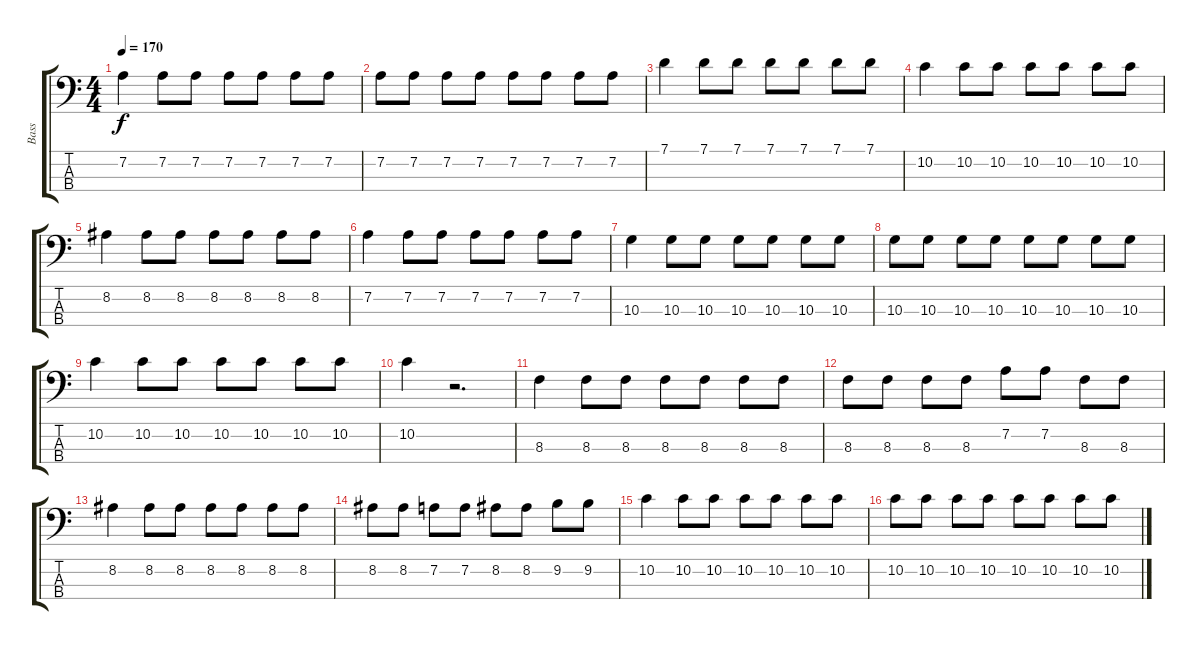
\track ("Bass" "Bass") {instrument electricbassfinger}
\staff {score tabs}
\tuning (G2 D2 A1 E1) {hide}
\ts (4 4)
\tempo 170
\clef f4
\ks c
7.2.4{dy f} 7.2.8 7.2.8 7.2.8 7.2.8 7.2.8 7.2.8 |
7.2.8 7.2.8 7.2.8 7.2.8 7.2.8 7.2.8 7.2.8 7.2.8 |
7.1.4 7.1.8 7.1.8 7.1.8 7.1.8 7.1.8 7.1.8 |
10.2.4 10.2.8 10.2.8 10.2.8 10.2.8 10.2.8 10.2.8 |
8.2.4 8.2.8 8.2.8 8.2.8 8.2.8 8.2.8 8.2.8 |
7.2.4 7.2.8 7.2.8 7.2.8 7.2.8 7.2.8 7.2.8 |
10.3.4 10.3.8 10.3.8 10.3.8 10.3.8 10.3.8 10.3.8 |
10.3.8 10.3.8 10.3.8 10.3.8 10.3.8 10.3.8 10.3.8 10.3.8 |
10.2.4 10.2.8 10.2.8 10.2.8 10.2.8 10.2.8 10.2.8 |
10.2.4 r.2{d} |
8.3.4 8.3.8 8.3.8 8.3.8 8.3.8 8.3.8 8.3.8 |
8.3.8 8.3.8 8.3.8 8.3.8 7.2.8 7.2.8 8.3.8 8.3.8 |
8.2.4 8.2.8 8.2.8 8.2.8 8.2.8 8.2.8 8.2.8 |
8.2.8 8.2.8 7.2.8 7.2.8 8.2.8 8.2.8 9.2.8 9.2.8 |
10.2.4 10.2.8 10.2.8 10.2.8 10.2.8 10.2.8 10.2.8 |
10.2.8 10.2.8 10.2.8 10.2.8 10.2.8 10.2.8 10.2.8 10.2.8
